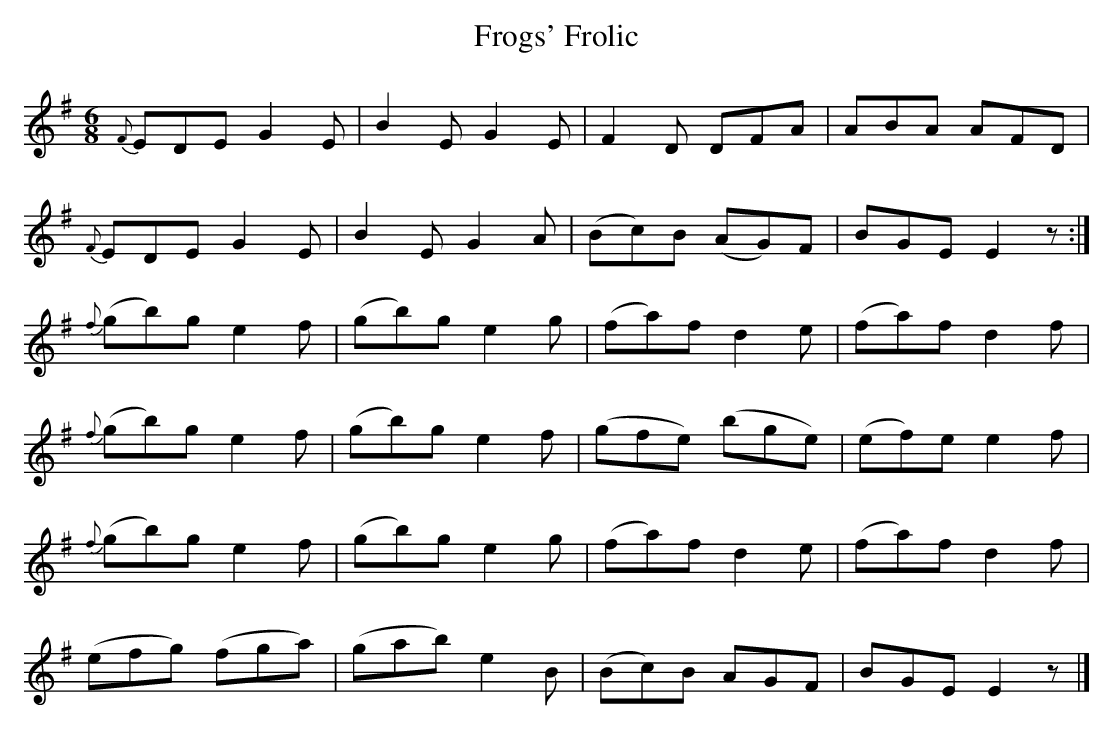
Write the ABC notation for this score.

X:1
T:Frogs' Frolic
M:6/8
L:1/8
K:Em
{F}EDE G2E|B2EG2E|F2D DFA|ABA AFD|!
{F}EDE G2E|B2EG2A|(Bc)B (AG)F|BGE E2z:|]!
{f}(gb)g e2f|(gb)g e2g|(fa)f d2e|(fa)fd2f|!
{f}(gb)g e2f|(gb)g e2f|(gfe) (bge)|(ef)ee2f|!
{f}(gb)g e2f|(gb)g e2g|(fa)f d2e|(fa)fd2f|!
(efg) (fga)|(gab) e2B|(Bc)B AGF|BGE E2z|]!
